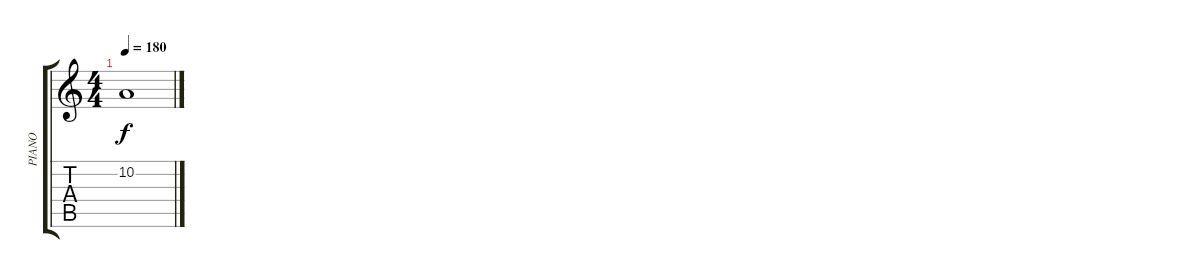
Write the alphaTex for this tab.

\track ("PIANO" "PIANO") {instrument acousticgrandpiano}
\staff {score tabs}
\tuning (E4 B3 G3 D3 A2 E2) {hide}
\ts (4 4)
\tempo 180
\clef g2
\ks c
10.2{t}.1{dy f}
